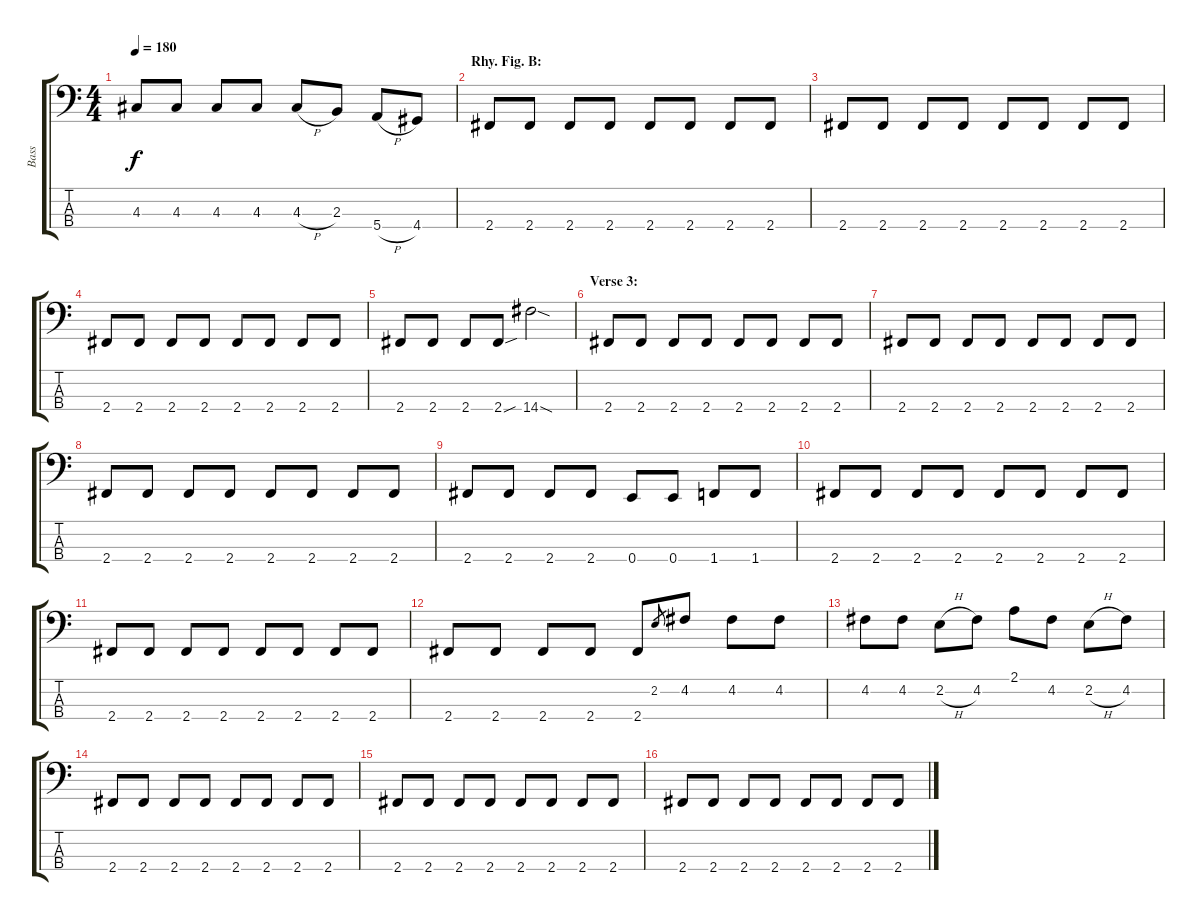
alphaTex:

\track ("Bass" "Bass") {instrument electricbasspick}
\staff {score tabs}
\tuning (G2 D2 A1 E1) {hide}
\ts (4 4)
\tempo 180
\clef f4
\ks c
4.3.8{dy f} 4.3.8 4.3.8 4.3.8 4.3{h}.8 2.3.8 5.4{h}.8 4.4.8 |
\section ("" "Rhy. Fig. B:")
2.4.8 2.4.8 2.4.8 2.4.8 2.4.8 2.4.8 2.4.8 2.4.8 |
2.4.8 2.4.8 2.4.8 2.4.8 2.4.8 2.4.8 2.4.8 2.4.8 |
2.4.8 2.4.8 2.4.8 2.4.8 2.4.8 2.4.8 2.4.8 2.4.8 |
2.4.8 2.4.8 2.4.8 2.4{sou}.8 14.4{sod}.2 |
\section ("" "Verse 3:")
2.4.8 2.4.8 2.4.8 2.4.8 2.4.8 2.4.8 2.4.8 2.4.8 |
2.4.8 2.4.8 2.4.8 2.4.8 2.4.8 2.4.8 2.4.8 2.4.8 |
2.4.8 2.4.8 2.4.8 2.4.8 2.4.8 2.4.8 2.4.8 2.4.8 |
2.4.8 2.4.8 2.4.8 2.4.8 0.4.8 0.4.8 1.4.8 1.4.8 |
2.4.8 2.4.8 2.4.8 2.4.8 2.4.8 2.4.8 2.4.8 2.4.8 |
2.4.8 2.4.8 2.4.8 2.4.8 2.4.8 2.4.8 2.4.8 2.4.8 |
2.4.8 2.4.8 2.4.8 2.4.8 2.4.8 2.2.8{gr} 4.2.8 4.2.8 4.2.8 |
4.2.8 4.2.8 2.2{h}.8 4.2.8 2.1.8 4.2.8 2.2{h}.8 4.2.8 |
2.4.8 2.4.8 2.4.8 2.4.8 2.4.8 2.4.8 2.4.8 2.4.8 |
2.4.8 2.4.8 2.4.8 2.4.8 2.4.8 2.4.8 2.4.8 2.4.8 |
2.4.8 2.4.8 2.4.8 2.4.8 2.4.8 2.4.8 2.4.8 2.4.8
